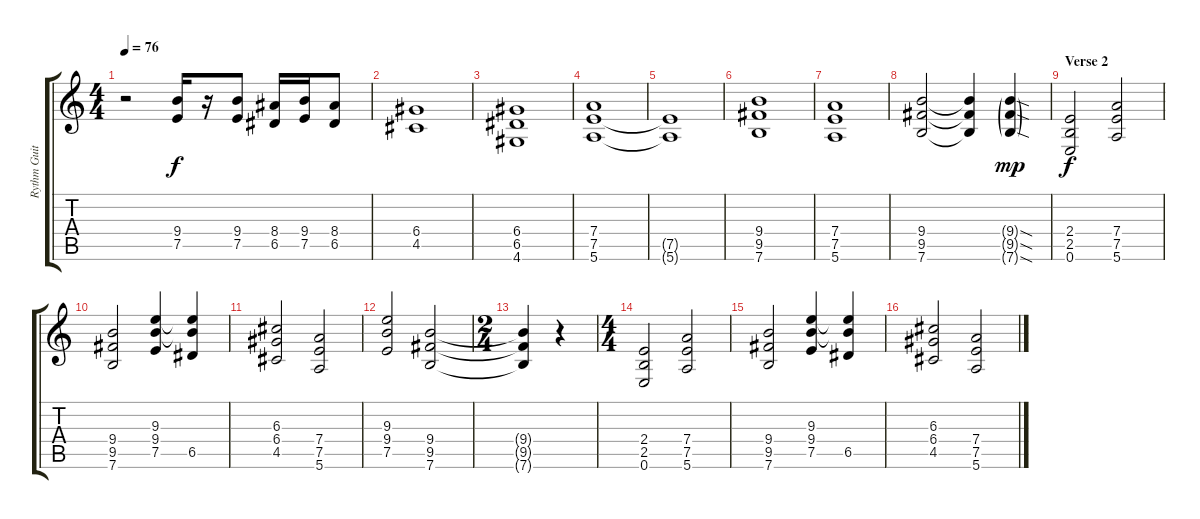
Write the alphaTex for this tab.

\track ("Rythm Guitar" "Rythm Guit") {instrument distortionguitar}
\staff {score tabs}
\tuning (E4 B3 G3 D3 A2 E2) {hide}
\ts (4 4)
\tempo 76
\clef g2
\ks c
r.2{dy f} (9.4 7.5).16 r.16 (9.4 7.5).8 (8.4 6.5).16 (9.4 7.5).16 (8.4 6.5).8 |
(6.4 4.5).1 |
(6.4 6.5 4.6).1{volume 8} |
(7.4 7.5 5.6).1 |
(7.5{t} 5.6{t}).1 |
(9.4 9.5 7.6).1 |
(7.4 7.5 5.6).1 |
(9.4 9.5 7.6).2 (9.4{t} 9.5{t} 7.6{t}).4 (9.4{sod g} 9.5{sod g} 7.6{sod g}).4{dy mp} |
\section ("" "Verse 2")
(2.4 2.5 0.6).2{dy f} (7.4 7.5 5.6).2 |
(9.4 9.5 7.6).2 (9.3 9.4 7.5).4 (9.3{t} 9.4{t} 6.5).4 |
(6.3 6.4 4.5).2 (7.4 7.5 5.6).2 |
(9.3 9.4 7.5).2 (9.4 9.5 7.6).2 |
\ts (2 4)
(9.4{t} 9.5{t} 7.6{t}).4 r.4 |
\ts (4 4)
(2.4 2.5 0.6).2 (7.4 7.5 5.6).2 |
(9.4 9.5 7.6).2 (9.3 9.4 7.5).4 (9.3{t} 9.4{t} 6.5).4 |
(6.3 6.4 4.5).2 (7.4 7.5 5.6).2
